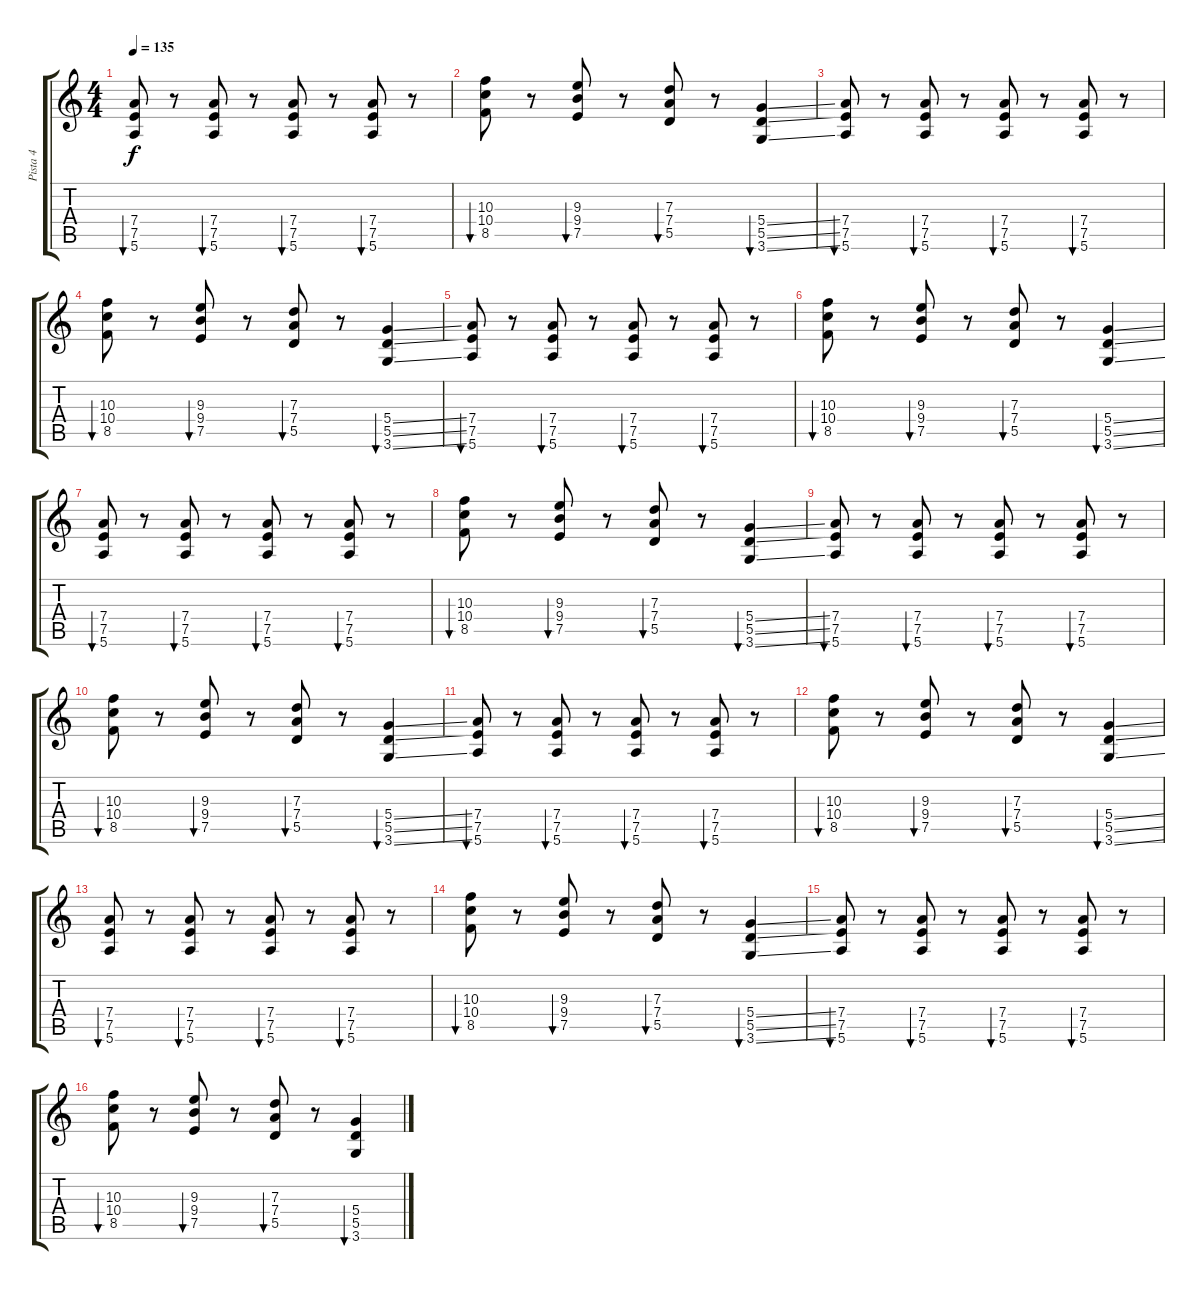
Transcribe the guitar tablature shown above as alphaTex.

\track ("Pista 4" "Pista 4") {instrument overdrivenguitar}
\staff {score tabs}
\tuning (E4 B3 G3 D3 A2 E2) {hide}
\ts (4 4)
\tempo 135
\clef g2
\ks c
(7.4 7.5 5.6).8{bu 30 dy f instrument overdrivenguitar} r.8 (7.4 7.5 5.6).8{bu 30} r.8 (7.4 7.5 5.6).8{bu 30} r.8 (7.4 7.5 5.6).8{bu 30} r.8 |
(10.3 10.4 8.5).8{bu 30} r.8 (9.3 9.4 7.5).8{bu 30} r.8 (7.3 7.4 5.5).8{bu 30} r.8 (5.4{ss} 5.5{ss} 3.6{ss}).4{bu 30} |
(7.4 7.5 5.6).8{bu 30} r.8 (7.4 7.5 5.6).8{bu 30} r.8 (7.4 7.5 5.6).8{bu 30} r.8 (7.4 7.5 5.6).8{bu 30} r.8 |
(10.3 10.4 8.5).8{bu 30} r.8 (9.3 9.4 7.5).8{bu 30} r.8 (7.3 7.4 5.5).8{bu 30} r.8 (5.4{ss} 5.5{ss} 3.6{ss}).4{bu 30} |
(7.4 7.5 5.6).8{bu 30} r.8 (7.4 7.5 5.6).8{bu 30} r.8 (7.4 7.5 5.6).8{bu 30} r.8 (7.4 7.5 5.6).8{bu 30} r.8 |
(10.3 10.4 8.5).8{bu 30} r.8 (9.3 9.4 7.5).8{bu 30} r.8 (7.3 7.4 5.5).8{bu 30} r.8 (5.4{ss} 5.5{ss} 3.6{ss}).4{bu 30} |
(7.4 7.5 5.6).8{bu 30} r.8 (7.4 7.5 5.6).8{bu 30} r.8 (7.4 7.5 5.6).8{bu 30} r.8 (7.4 7.5 5.6).8{bu 30} r.8 |
(10.3 10.4 8.5).8{bu 30} r.8 (9.3 9.4 7.5).8{bu 30} r.8 (7.3 7.4 5.5).8{bu 30} r.8 (5.4{ss} 5.5{ss} 3.6{ss}).4{bu 30} |
(7.4 7.5 5.6).8{bu 30} r.8 (7.4 7.5 5.6).8{bu 30} r.8 (7.4 7.5 5.6).8{bu 30} r.8 (7.4 7.5 5.6).8{bu 30} r.8 |
(10.3 10.4 8.5).8{bu 30} r.8 (9.3 9.4 7.5).8{bu 30} r.8 (7.3 7.4 5.5).8{bu 30} r.8 (5.4{ss} 5.5{ss} 3.6{ss}).4{bu 30} |
(7.4 7.5 5.6).8{bu 30} r.8 (7.4 7.5 5.6).8{bu 30} r.8 (7.4 7.5 5.6).8{bu 30} r.8 (7.4 7.5 5.6).8{bu 30} r.8 |
(10.3 10.4 8.5).8{bu 30} r.8 (9.3 9.4 7.5).8{bu 30} r.8 (7.3 7.4 5.5).8{bu 30} r.8 (5.4{ss} 5.5{ss} 3.6{ss}).4{bu 30} |
(7.4 7.5 5.6).8{bu 30} r.8 (7.4 7.5 5.6).8{bu 30} r.8 (7.4 7.5 5.6).8{bu 30} r.8 (7.4 7.5 5.6).8{bu 30} r.8 |
(10.3 10.4 8.5).8{bu 30} r.8 (9.3 9.4 7.5).8{bu 30} r.8 (7.3 7.4 5.5).8{bu 30} r.8 (5.4{ss} 5.5{ss} 3.6{ss}).4{bu 30} |
(7.4 7.5 5.6).8{bu 30} r.8 (7.4 7.5 5.6).8{bu 30} r.8 (7.4 7.5 5.6).8{bu 30} r.8 (7.4 7.5 5.6).8{bu 30} r.8 |
(10.3 10.4 8.5).8{bu 30} r.8 (9.3 9.4 7.5).8{bu 30} r.8 (7.3 7.4 5.5).8{bu 30} r.8 (5.4{ss} 5.5{ss} 3.6{ss}).4{bu 30}
